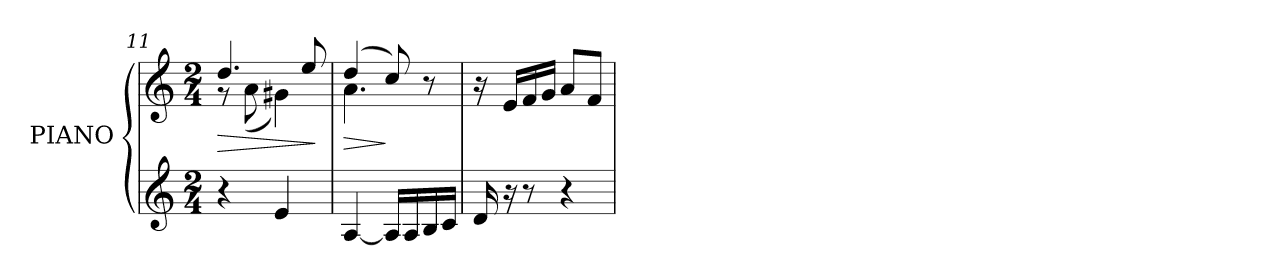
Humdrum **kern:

**kern	**kern	**dynam
*part1	*part1	*part1
*staff2	*staff1	*staff1/2
*I"PIANO	*	*
*I'Pno.	*	*
*clefG2	*clefG2	*
*k[]	*k[]	*
*M2/4	*M2/4	*
=11	=11	=11
!	!	!LO:HP:b
*	*^	*
4r	4.dd/	8r	>
.	.	(<8a\	.
4e/	.	4g#X\)	.
.	8ee/	.	.
*	*v	*v	*
.	.	]
!!LO:LB:g=z
=12	=12	=12
!	!	!LO:HP:b
*	*^	*
[4A/	(>4dd/	4.a\	>
16A/LL]	8cc/)	.	]
16A/	.	.	.
16B/	8r	8ryy	.
16c/JJ	.	.	.
*	*v	*v	*
=13	=13	=13
16d/	16r	.
16r	16e/LL	.
8r	16f/	.
.	16g/JJ	.
4r	8a/L	.
.	8f/J	.
=	=	=
*-	*-	*-
